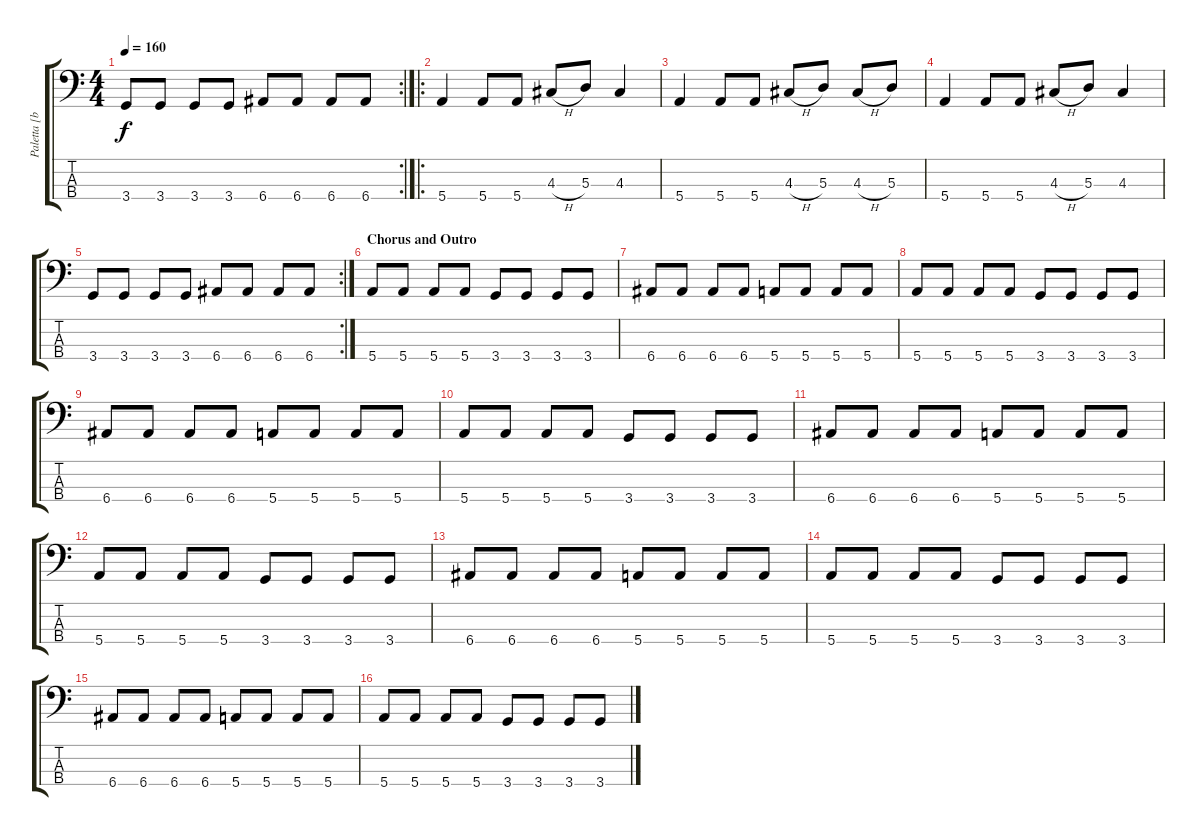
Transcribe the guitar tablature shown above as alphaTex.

\track ("Paletta [bass]" "Paletta [b") {instrument electricbassfinger}
\staff {score tabs}
\tuning (G2 D2 A1 E1) {hide}
\rc 2
\ts (4 4)
\tempo 160
\clef f4
\ks c
3.4.8{dy f} 3.4.8 3.4.8 3.4.8 6.4.8 6.4.8 6.4.8 6.4.8 |
\ro
5.4.4 5.4.8 5.4.8 4.3{h}.8 5.3.8 4.3.4 |
5.4.4 5.4.8 5.4.8 4.3{h}.8 5.3.8 4.3{h}.8 5.3.8 |
5.4.4 5.4.8 5.4.8 4.3{h}.8 5.3.8 4.3.4 |
\rc 2
3.4.8 3.4.8 3.4.8 3.4.8 6.4.8 6.4.8 6.4.8 6.4.8 |
\section ("" "Chorus and Outro")
5.4.8 5.4.8 5.4.8 5.4.8 3.4.8 3.4.8 3.4.8 3.4.8 |
6.4.8 6.4.8 6.4.8 6.4.8 5.4.8 5.4.8 5.4.8 5.4.8 |
5.4.8 5.4.8 5.4.8 5.4.8 3.4.8 3.4.8 3.4.8 3.4.8 |
6.4.8 6.4.8 6.4.8 6.4.8 5.4.8 5.4.8 5.4.8 5.4.8 |
5.4.8 5.4.8 5.4.8 5.4.8 3.4.8 3.4.8 3.4.8 3.4.8 |
6.4.8 6.4.8 6.4.8 6.4.8 5.4.8 5.4.8 5.4.8 5.4.8 |
5.4.8 5.4.8 5.4.8 5.4.8 3.4.8 3.4.8 3.4.8 3.4.8 |
6.4.8 6.4.8 6.4.8 6.4.8 5.4.8 5.4.8 5.4.8 5.4.8 |
5.4.8 5.4.8 5.4.8 5.4.8 3.4.8 3.4.8 3.4.8 3.4.8 |
6.4.8 6.4.8 6.4.8 6.4.8 5.4.8 5.4.8 5.4.8 5.4.8 |
5.4.8 5.4.8 5.4.8 5.4.8 3.4.8 3.4.8 3.4.8 3.4.8
